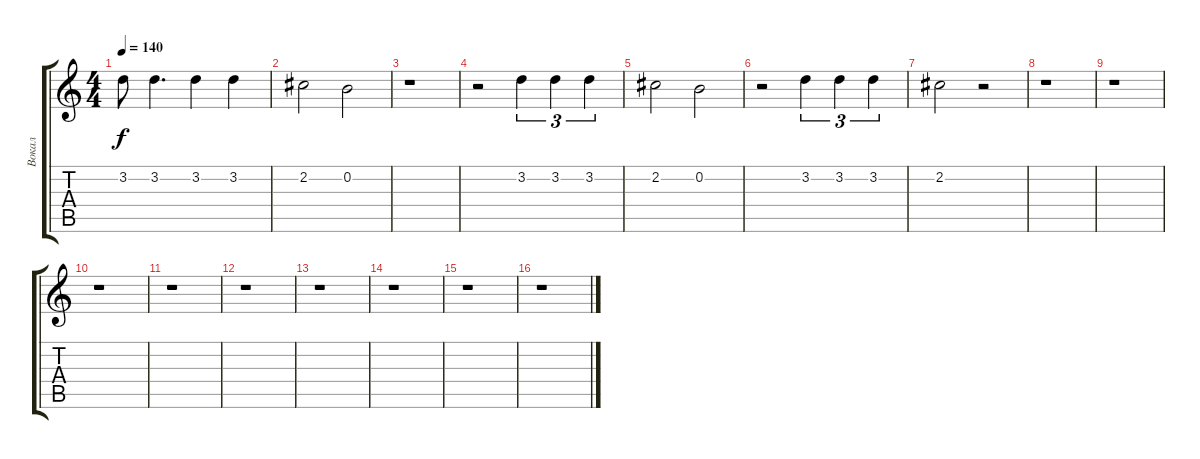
\track ("Вокал" "Вокал") {instrument slapbass2}
\staff {score tabs}
\tuning (E4 B3 G3 D3 A2 E2) {hide}
\ts (4 4)
\tempo 140
\clef g2
\ks c
3.2.8{dy f} 3.2.4{d} 3.2.4 3.2.4 |
2.2.2 0.2.2 |
r.1 |
r.2 3.2.4{tu (3 2)} 3.2.4{tu (3 2)} 3.2.4{tu (3 2)} |
2.2.2 0.2.2 |
r.2 3.2.4{tu (3 2)} 3.2.4{tu (3 2)} 3.2.4{tu (3 2)} |
2.2.2 r.2 |
r.1 |
r.1 |
r.1 |
r.1 |
r.1 |
r.1 |
r.1 |
r.1 |
r.1
